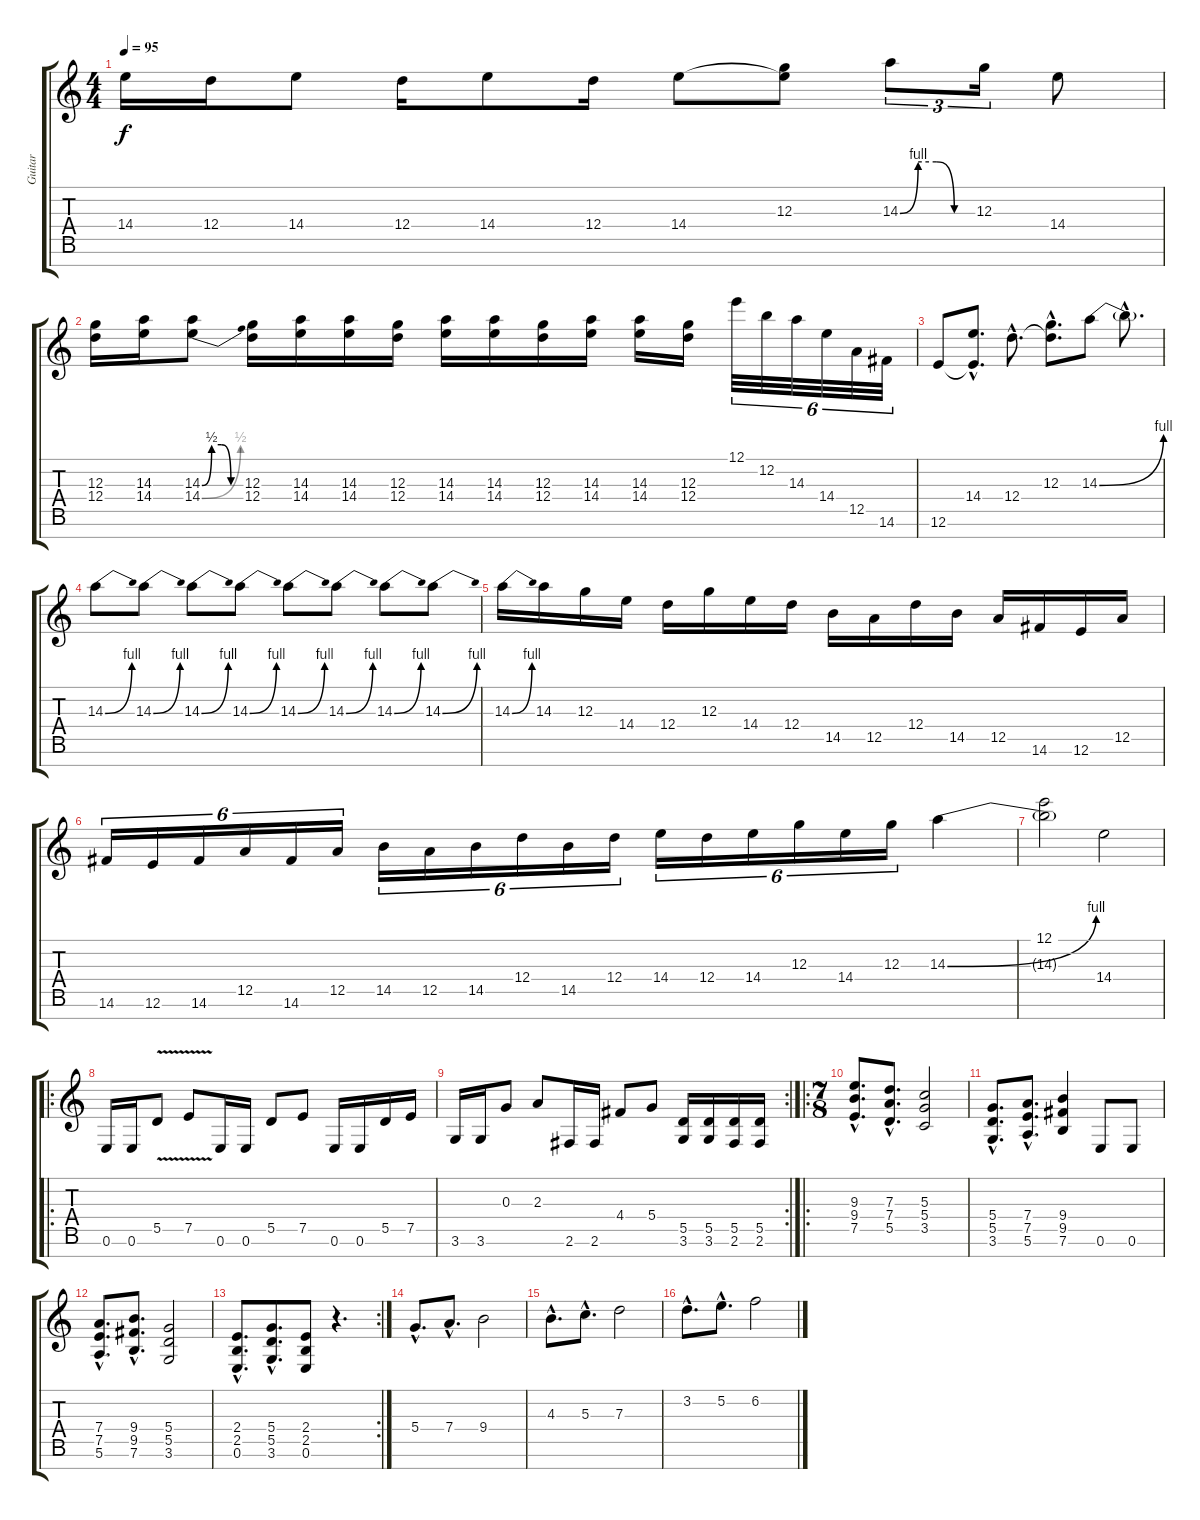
\track ("Guitar" "Guitar") {instrument distortionguitar}
\staff {score tabs}
\tuning (E4 B3 G3 D3 A2 E2 B1) {hide}
\ts (4 4)
\tempo 95
\clef g2
\ks c
14.4{t}.16{dy f} 12.4.16 14.4.8 12.4.16 14.4.8 12.4.16 14.4.8 (12.3 14.4{t}).8 14.3{be (custom 0 0 15 4 30 4 45 0 60 0)}.8{tu (3 2)} 12.3.16{tu (3 2)} 14.4.8 |
(12.3 12.4).16 (14.3 14.4).16 (14.3{be (custom 0 0 15 2 30 2 45 0 60 0)} 14.4{be (bend 0 0 60 2)}).8 (12.3 12.4).16 (14.3 14.4).16 (14.3 14.4).16 (12.3 12.4).16 (14.3 14.4).16 (14.3 14.4).16 (12.3 12.4).16 (14.3 14.4).16 (14.3 14.4).16 (12.3 12.4).16 12.1.32{tu (6 4)} 12.2.32{tu (6 4)} 14.3.32{tu (6 4)} 14.4.32{tu (6 4)} 12.5.32{tu (6 4)} 14.6.32{tu (6 4)} |
12.6.8 (14.4{hac} 12.6{hac t}).8{d} 12.4{hac}.8{d} (12.3{hac} 12.4{hac t}).8{d} 14.3{be (bend 0 0 60 4)}.8 14.3{hac t}.8{d} |
14.3{be (bend 0 0 60 4)}.8 14.3{be (bend 0 0 60 4)}.8 14.3{be (bend 0 0 60 4)}.8 14.3{be (bend 0 0 60 4)}.8 14.3{be (bend 0 0 60 4)}.8 14.3{be (bend 0 0 60 4)}.8 14.3{be (bend 0 0 60 4)}.8 14.3{be (bend 0 0 60 4)}.8 |
14.3{be (bend 0 0 60 4)}.16 14.3.16 12.3.16 14.4.16 12.4.16 12.3.16 14.4.16 12.4.16 14.5.16 12.5.16 12.4.16 14.5.16 12.5.16 14.6.16 12.6.16 12.5.16 |
14.6.16{tu (6 4)} 12.6.16{tu (6 4)} 14.6.16{tu (6 4)} 12.5.16{tu (6 4)} 14.6.16{tu (6 4)} 12.5.16{tu (6 4)} 14.5.16{tu (6 4)} 12.5.16{tu (6 4)} 14.5.16{tu (6 4)} 12.4.16{tu (6 4)} 14.5.16{tu (6 4)} 12.4.16{tu (6 4)} 14.4.16{tu (6 4)} 12.4.16{tu (6 4)} 14.4.16{tu (6 4)} 12.3.16{tu (6 4)} 14.4.16{tu (6 4)} 12.3.16{tu (6 4)} 14.3{be (bend 0 0 60 4)}.4 |
(12.1 14.3{t}).2 14.4.2 |
\ro
0.6.16 0.6.16 5.5{v}.8 7.5{v}.8 0.6.16 0.6.16 5.5.8 7.5.8 0.6.16 0.6.16 5.5.16 7.5.16 |
\rc 2
3.6.16 3.6.16 0.3.8 2.3.8 2.6.16 2.6.16 4.4.8 5.4.8 (5.5 3.6).16 (5.5 3.6).16 (5.5 2.6).16 (5.5 2.6).16 |
\ro
\ts (7 8)
(9.3{hac} 9.4{hac} 7.5{hac}).8{d instrument distortionguitar} (7.3{hac} 7.4{hac} 5.5{hac}).8{d} (5.3 5.4 3.5).2 |
(5.4{hac} 5.5{hac} 3.6{hac}).8{d} (7.4{hac} 7.5{hac} 5.6{hac}).8{d} (9.4 9.5 7.6).4 0.6.8 0.6.8 |
(7.4{hac} 7.5{hac} 5.6{hac}).8{d} (9.4{hac} 9.5{hac} 7.6{hac}).8{d} (5.4 5.5 3.6).2 |
\rc 2
(2.4{hac} 2.5{hac} 0.6{hac}).8{d} (5.4{hac} 5.5{hac} 3.6{hac}).8{d} (2.4 2.5 0.6).8 r.4{d} |
5.4{hac}.8{d} 7.4{hac}.8{d} 9.4.2 |
4.3{hac}.8{d} 5.3{hac}.8{d} 7.3.2 |
3.2{hac}.8{d} 5.2{hac}.8{d} 6.2.2
